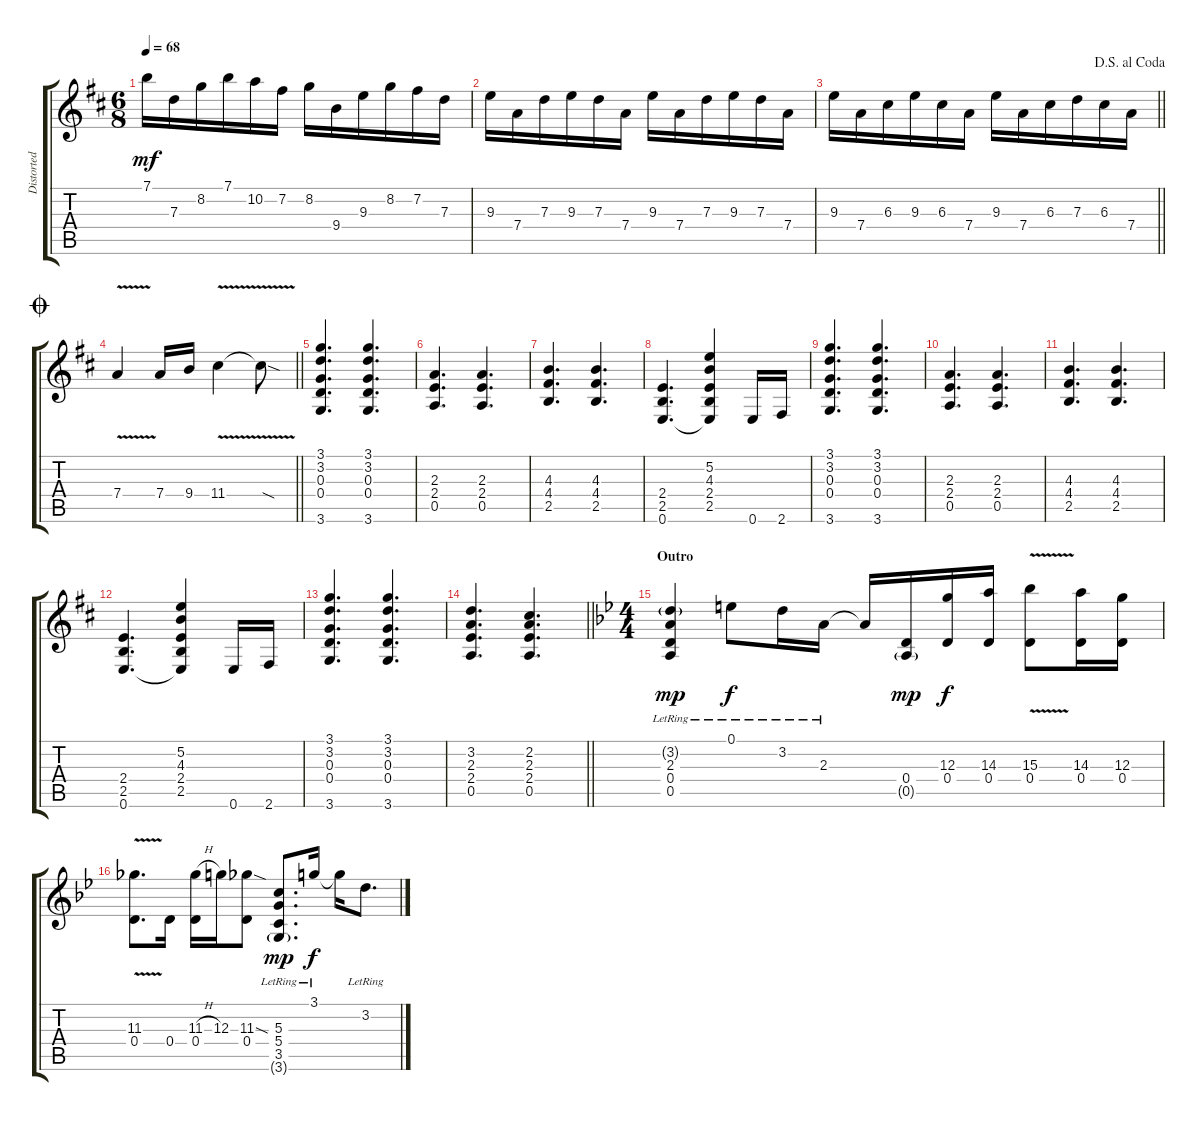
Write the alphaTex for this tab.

\track ("Distorted [Left]" "Distorted ") {instrument overdrivenguitar}
\staff {score tabs}
\tuning (E4 B3 G3 D3 A2 E2) {hide}
\ts (6 8)
\tempo 68
\clef g2
\ks d
7.1.16{dy mf} 7.3.16 8.2.16 7.1.16 10.2.16 7.2.16 8.2.16 9.4.16 9.3.16 8.2.16 7.2.16 7.3.16 |
9.3.16 7.4.16 7.3.16 9.3.16 7.3.16 7.4.16 9.3.16 7.4.16 7.3.16 9.3.16 7.3.16 7.4.16 |
\jump dalsegnoalcoda
\barLineRight lightlight
9.3.16 7.4.16 6.3.16 9.3.16 6.3.16 7.4.16 9.3.16 7.4.16 6.3.16 7.3.16 6.3.16 7.4.16 |
\jump coda
\barLineRight lightlight
7.4{v}.4 7.4.16 9.4.16 11.4{v}.4 11.4{sod t}.8 |
\section ("" " ")
(3.1 3.2 0.3 0.4 3.6).4{d} (3.1 3.2 0.3 0.4 3.6).4{d} |
(2.3 2.4 0.5).4{d} (2.3 2.4 0.5).4{d} |
(4.3 4.4 2.5).4{d} (4.3 4.4 2.5).4{d} |
(2.4 2.5 0.6).4{d} (5.2 4.3 2.4 2.5 0.6{t}).4 0.6.16 2.6.16 |
(3.1 3.2 0.3 0.4 3.6).4{d} (3.1 3.2 0.3 0.4 3.6).4{d} |
(2.3 2.4 0.5).4{d} (2.3 2.4 0.5).4{d} |
(4.3 4.4 2.5).4{d} (4.3 4.4 2.5).4{d} |
(2.4 2.5 0.6).4{d} (5.2 4.3 2.4 2.5 0.6{t}).4 0.6.16 2.6.16 |
(3.1 3.2 0.3 0.4 3.6).4{d} (3.1 3.2 0.3 0.4 3.6).4{d} |
\barLineRight lightlight
(3.2 2.3 2.4 0.5).4{d} (2.2 2.3 2.4 0.5).4{d} |
\ts (4 4)
\section ("" "Outro")
\ks bb
(3.2{g lr} 2.3{lr} 0.4{lr} 0.5{lr}).4{dy mp} 0.1{lr}.8{dy f} 3.2{lr}.16 2.3{lr}.16 2.3{t}.16 (0.4 0.5{g}).16{dy mp} (12.3 0.4).16{dy f} (14.3 0.4).16 (15.3{v} 0.4{v}).8 (14.3 0.4).16 (12.3 0.4).16 |
(11.3{v} 0.4{v}).8{d} 0.4.16 (11.3{h} 0.4).16 12.3.16 (11.3{sod} 0.4).8 (5.3{lr} 5.4{lr} 3.5{lr} 3.6{g lr}).8{d dy mp} 3.1{lr}.16{dy f} 3.1{t}.16 3.2{lr}.8{d}
